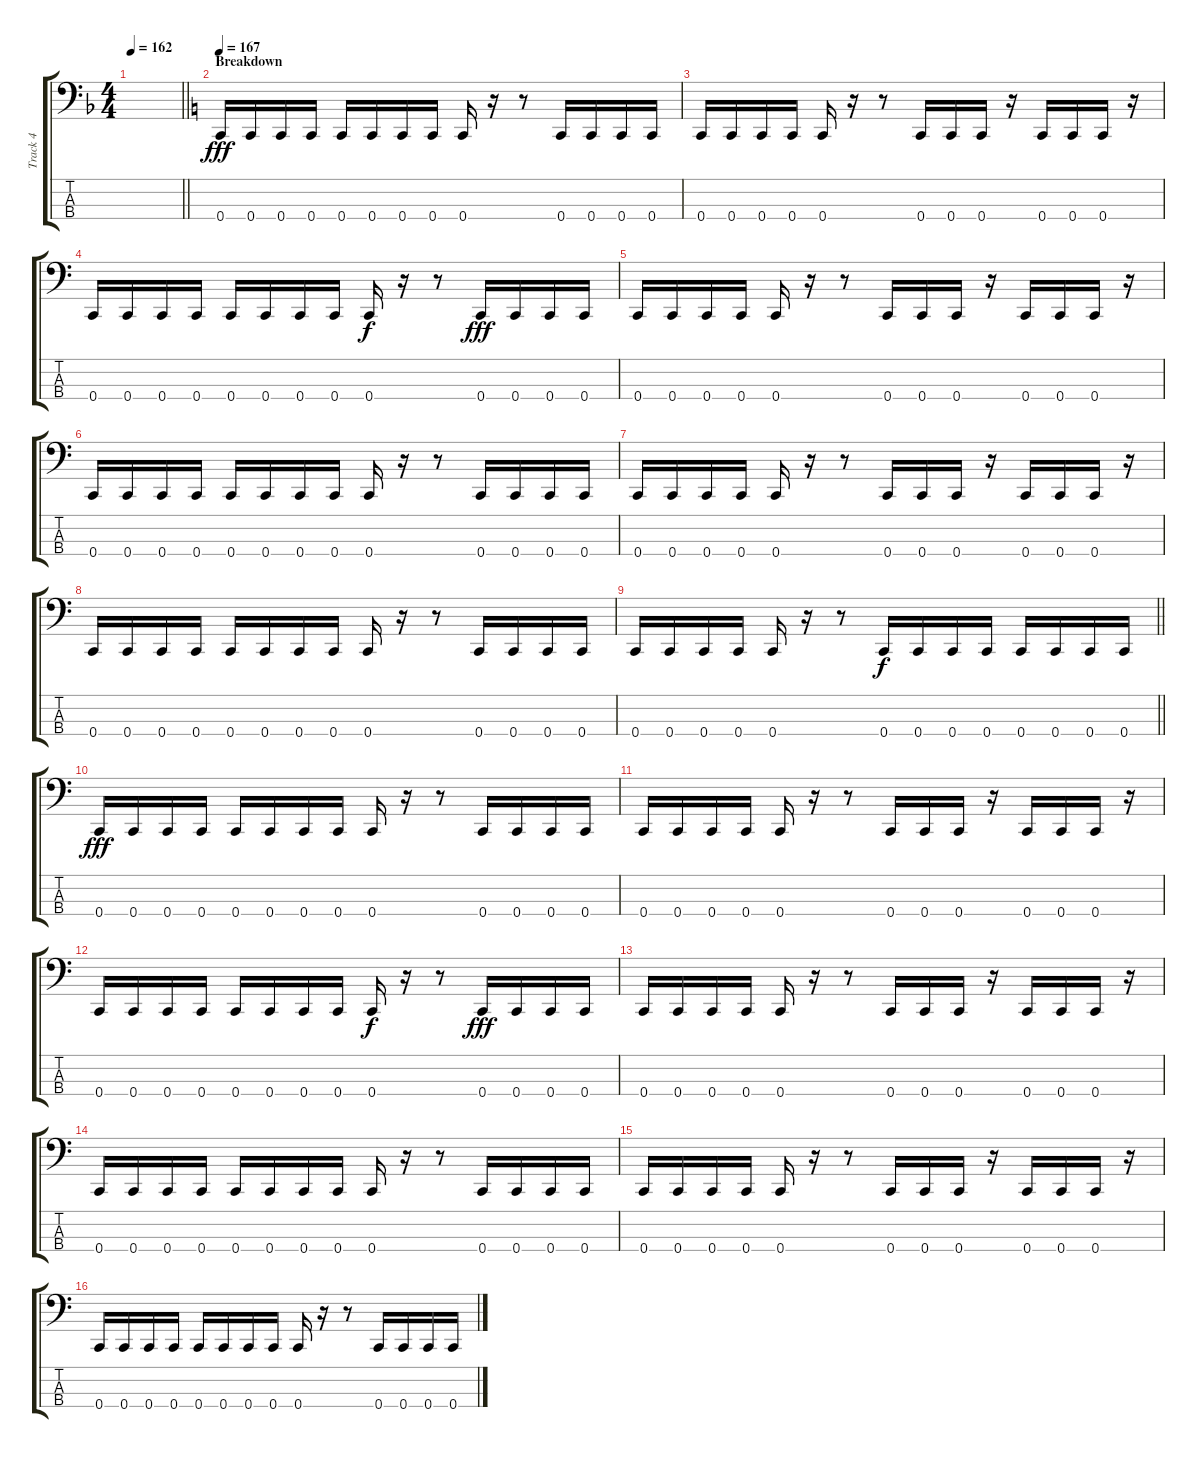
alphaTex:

\track ("Track 4" "Track 4") {instrument electricbassfinger}
\staff {score tabs}
\tuning (F2 C2 G1 C1) {hide}
\ts (4 4)
\tempo 162
\clef f4
\barLineRight lightlight
\ks f
|
\section ("" "Breakdown")
\tempo 167
\ks c
0.4.16{dy fff} 0.4.16 0.4.16 0.4.16 0.4.16 0.4.16 0.4.16 0.4.16 0.4.16 r.16 r.8 0.4.16 0.4.16 0.4.16 0.4.16 |
0.4.16 0.4.16 0.4.16 0.4.16 0.4.16 r.16 r.8 0.4.16 0.4.16 0.4.16 r.16 0.4.16 0.4.16 0.4.16 r.16 |
0.4.16 0.4.16 0.4.16 0.4.16 0.4.16 0.4.16 0.4.16 0.4.16 0.4.16{dy f} r.16 r.8 0.4.16{dy fff} 0.4.16 0.4.16 0.4.16 |
0.4.16 0.4.16 0.4.16 0.4.16 0.4.16 r.16 r.8 0.4.16 0.4.16 0.4.16 r.16 0.4.16 0.4.16 0.4.16 r.16 |
0.4.16 0.4.16 0.4.16 0.4.16 0.4.16 0.4.16 0.4.16 0.4.16 0.4.16 r.16 r.8 0.4.16 0.4.16 0.4.16 0.4.16 |
0.4.16 0.4.16 0.4.16 0.4.16 0.4.16 r.16 r.8 0.4.16 0.4.16 0.4.16 r.16 0.4.16 0.4.16 0.4.16 r.16 |
0.4.16 0.4.16 0.4.16 0.4.16 0.4.16 0.4.16 0.4.16 0.4.16 0.4.16 r.16 r.8 0.4.16 0.4.16 0.4.16 0.4.16 |
\barLineRight lightlight
0.4.16 0.4.16 0.4.16 0.4.16 0.4.16 r.16 r.8 0.4.16{dy f} 0.4.16 0.4.16 0.4.16 0.4.16 0.4.16 0.4.16 0.4.16 |
0.4.16{dy fff} 0.4.16 0.4.16 0.4.16 0.4.16 0.4.16 0.4.16 0.4.16 0.4.16 r.16 r.8 0.4.16 0.4.16 0.4.16 0.4.16 |
0.4.16 0.4.16 0.4.16 0.4.16 0.4.16 r.16 r.8 0.4.16 0.4.16 0.4.16 r.16 0.4.16 0.4.16 0.4.16 r.16 |
0.4.16 0.4.16 0.4.16 0.4.16 0.4.16 0.4.16 0.4.16 0.4.16 0.4.16{dy f} r.16 r.8 0.4.16{dy fff} 0.4.16 0.4.16 0.4.16 |
0.4.16 0.4.16 0.4.16 0.4.16 0.4.16 r.16 r.8 0.4.16 0.4.16 0.4.16 r.16 0.4.16 0.4.16 0.4.16 r.16 |
0.4.16 0.4.16 0.4.16 0.4.16 0.4.16 0.4.16 0.4.16 0.4.16 0.4.16 r.16 r.8 0.4.16 0.4.16 0.4.16 0.4.16 |
0.4.16 0.4.16 0.4.16 0.4.16 0.4.16 r.16 r.8 0.4.16 0.4.16 0.4.16 r.16 0.4.16 0.4.16 0.4.16 r.16 |
0.4.16 0.4.16 0.4.16 0.4.16 0.4.16 0.4.16 0.4.16 0.4.16 0.4.16 r.16 r.8 0.4.16 0.4.16 0.4.16 0.4.16
